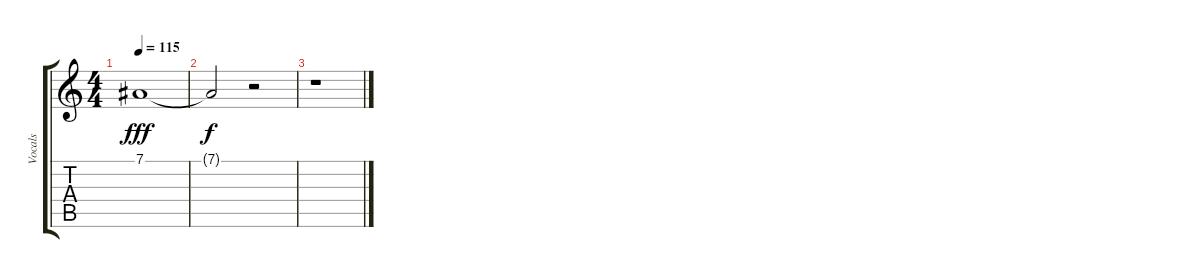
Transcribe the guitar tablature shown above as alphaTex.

\track ("Vocals" "Vocals") {instrument trumpet}
\staff {score tabs}
\tuning (Eb4 Bb3 Gb3 Db3 Ab2 Eb2) {hide}
\ts (4 4)
\tempo 115
\clef g2
\ks c
7.1.1{dy fff volume 1} |
7.1{t}.2{dy f} r.2 |
r.1
